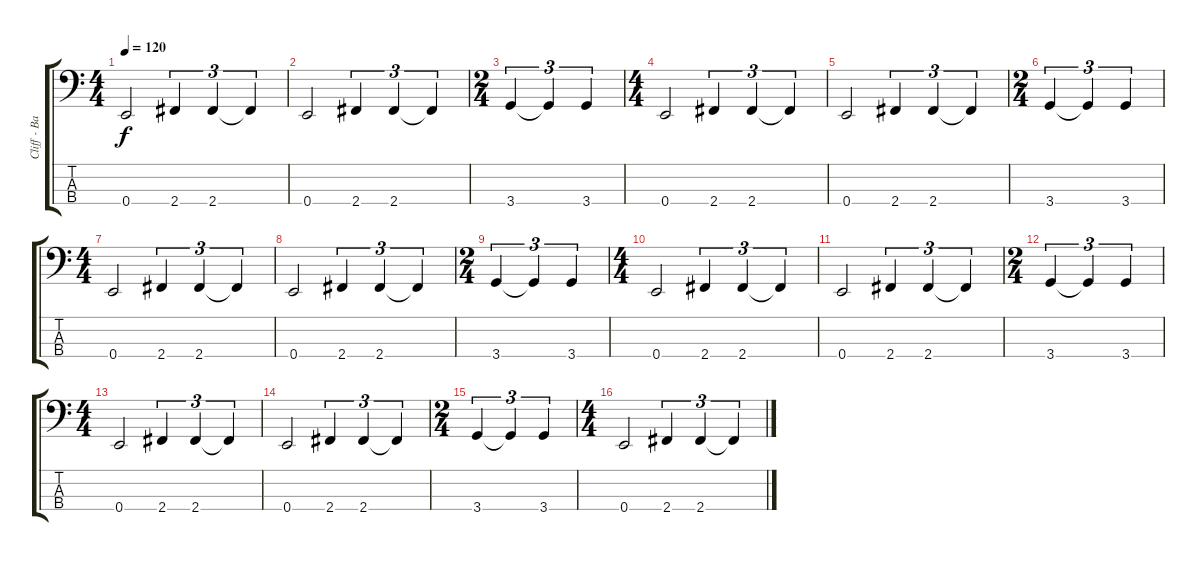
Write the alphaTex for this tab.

\track ("Cliff - Bass" "Cliff - Ba") {instrument electricbassfinger}
\staff {score tabs}
\tuning (G2 D2 A1 E1) {hide}
\ts (4 4)
\tempo 120
\clef f4
\ks c
0.4.2{dy f} 2.4.4{tu (3 2)} 2.4.4{tu (3 2)} 2.4{t}.4{tu (3 2)} |
0.4.2 2.4.4{tu (3 2)} 2.4.4{tu (3 2)} 2.4{t}.4{tu (3 2)} |
\ts (2 4)
3.4.4{tu (3 2)} 3.4{t}.4{tu (3 2)} 3.4.4{tu (3 2)} |
\ts (4 4)
0.4.2 2.4.4{tu (3 2)} 2.4.4{tu (3 2)} 2.4{t}.4{tu (3 2)} |
0.4.2 2.4.4{tu (3 2)} 2.4.4{tu (3 2)} 2.4{t}.4{tu (3 2)} |
\ts (2 4)
3.4.4{tu (3 2)} 3.4{t}.4{tu (3 2)} 3.4.4{tu (3 2)} |
\ts (4 4)
0.4.2 2.4.4{tu (3 2)} 2.4.4{tu (3 2)} 2.4{t}.4{tu (3 2)} |
0.4.2 2.4.4{tu (3 2)} 2.4.4{tu (3 2)} 2.4{t}.4{tu (3 2)} |
\ts (2 4)
3.4.4{tu (3 2)} 3.4{t}.4{tu (3 2)} 3.4.4{tu (3 2)} |
\ts (4 4)
0.4.2 2.4.4{tu (3 2)} 2.4.4{tu (3 2)} 2.4{t}.4{tu (3 2)} |
0.4.2 2.4.4{tu (3 2)} 2.4.4{tu (3 2)} 2.4{t}.4{tu (3 2)} |
\ts (2 4)
3.4.4{tu (3 2)} 3.4{t}.4{tu (3 2)} 3.4.4{tu (3 2)} |
\ts (4 4)
0.4.2 2.4.4{tu (3 2)} 2.4.4{tu (3 2)} 2.4{t}.4{tu (3 2)} |
0.4.2 2.4.4{tu (3 2)} 2.4.4{tu (3 2)} 2.4{t}.4{tu (3 2)} |
\ts (2 4)
3.4.4{tu (3 2)} 3.4{t}.4{tu (3 2)} 3.4.4{tu (3 2)} |
\ts (4 4)
0.4.2 2.4.4{tu (3 2)} 2.4.4{tu (3 2)} 2.4{t}.4{tu (3 2)}
